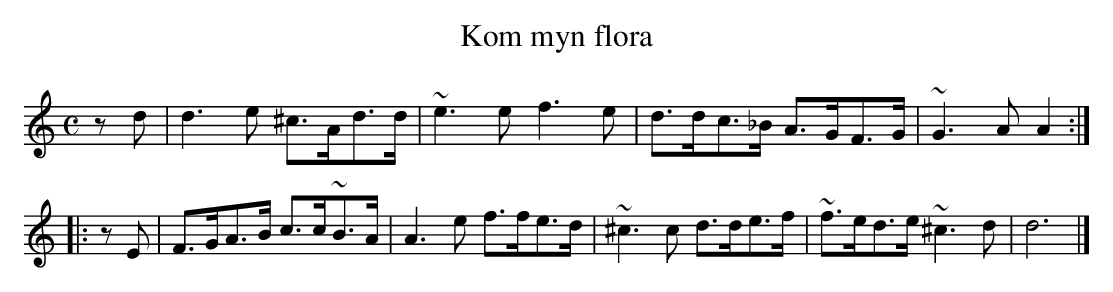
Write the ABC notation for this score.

X:1
T:Kom myn flora
M:C
K:Ddor
zd|d3e ^c>Ad>d|~e3ef3e|d>dc>_B A>GF>G|~G3AA2:|
|:zE|F>GA>B c>c~B>A|A3e f>fe>d|~^c3c d>de>f|~f>ed>e~^c3d|d6|]
